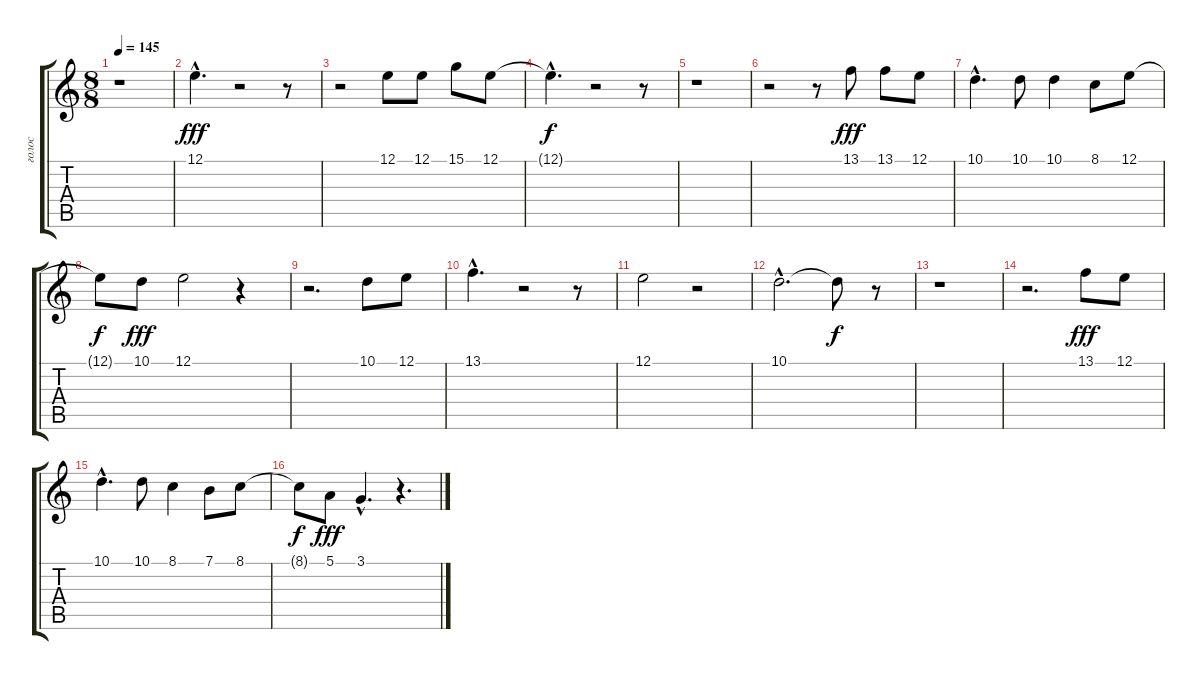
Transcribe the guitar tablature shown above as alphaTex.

\track ("голос" "голос") {instrument flute}
\staff {score tabs}
\tuning (E4 B3 G3 D3 A2 E2) {hide}
\ts (8 8)
\tempo 145
\clef g2
\ks c
r.1{dy fff} |
12.1{hac}.4{d} r.2 r.8 |
r.2 12.1.8 12.1.8 15.1.8 12.1.8 |
12.1{hac t}.4{d dy f} r.2 r.8 |
r.1 |
r.2 r.8 13.1.8{dy fff} 13.1.8 12.1.8 |
10.1{hac}.4{d} 10.1.8 10.1.4 8.1.8 12.1.8 |
12.1{t}.8{dy f} 10.1.8{dy fff} 12.1.2 r.4 |
r.2{d} 10.1.8 12.1.8 |
13.1{hac}.4{d} r.2 r.8 |
12.1.2 r.2 |
10.1{hac}.2{d} 10.1{t}.8{dy f} r.8 |
r.1 |
r.2{d} 13.1.8{dy fff} 12.1.8 |
10.1{hac}.4{d} 10.1.8 8.1.4 7.1.8 8.1.8 |
8.1{t}.8{dy f} 5.1.8{dy fff} 3.1{hac}.4{d} r.4{d}
